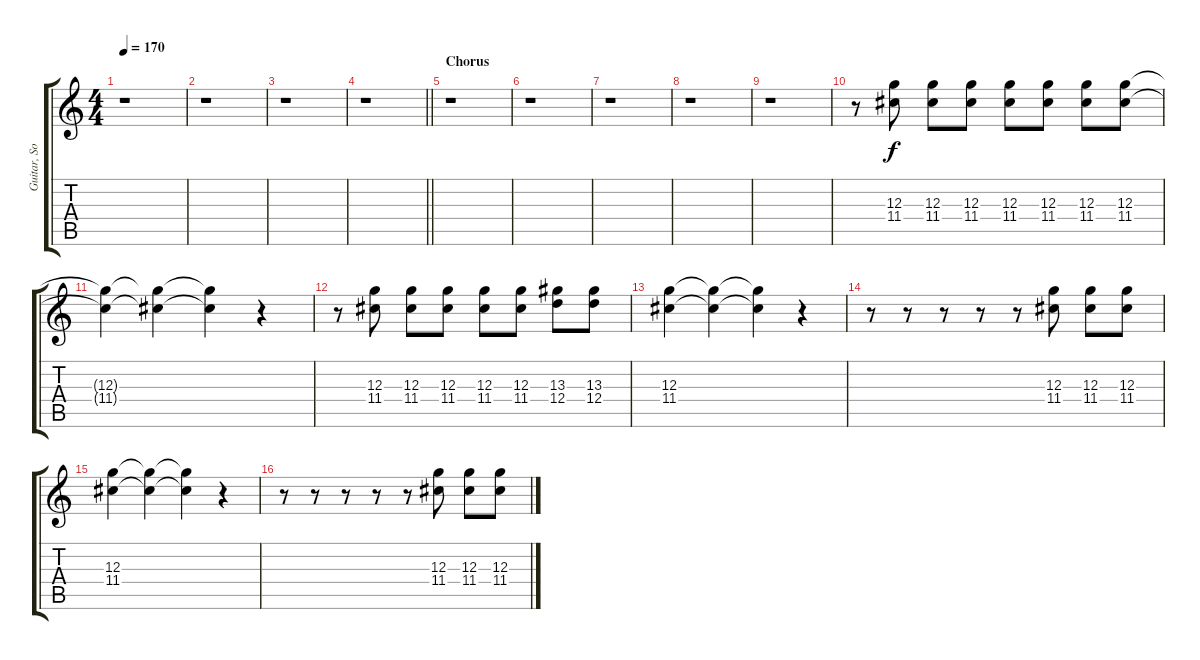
\track ("Guitar, Solo and Fills" "Guitar, So") {instrument distortionguitar}
\staff {score tabs}
\tuning (E4 B3 G3 D3 A2 E2) {hide}
\ts (4 4)
\tempo 170
\clef g2
\ks c
r.1{dy f} |
r.1 |
r.1 |
\barLineRight lightlight
r.1 |
\section ("" "Chorus")
r.1 |
r.1 |
r.1 |
r.1 |
r.1 |
r.8 (12.3 11.4).8 (12.3 11.4).8 (12.3 11.4).8 (12.3 11.4).8 (12.3 11.4).8 (12.3 11.4).8 (12.3 11.4).8 |
(12.3{t} 11.4{t}).4 (12.3{t} 11.4{t}).4 (12.3{t} 11.4{t}).4 r.4 |
r.8 (12.3 11.4).8 (12.3 11.4).8 (12.3 11.4).8 (12.3 11.4).8 (12.3 11.4).8 (13.3 12.4).8 (13.3 12.4).8 |
(12.3 11.4).4 (12.3{t} 11.4{t}).4 (12.3{t} 11.4{t}).4 r.4 |
r.8 r.8 r.8 r.8 r.8 (12.3 11.4).8 (12.3 11.4).8 (12.3 11.4).8 |
(12.3 11.4).4 (12.3{t} 11.4{t}).4 (12.3{t} 11.4{t}).4 r.4 |
r.8 r.8 r.8 r.8 r.8 (12.3 11.4).8 (12.3 11.4).8 (12.3 11.4).8
